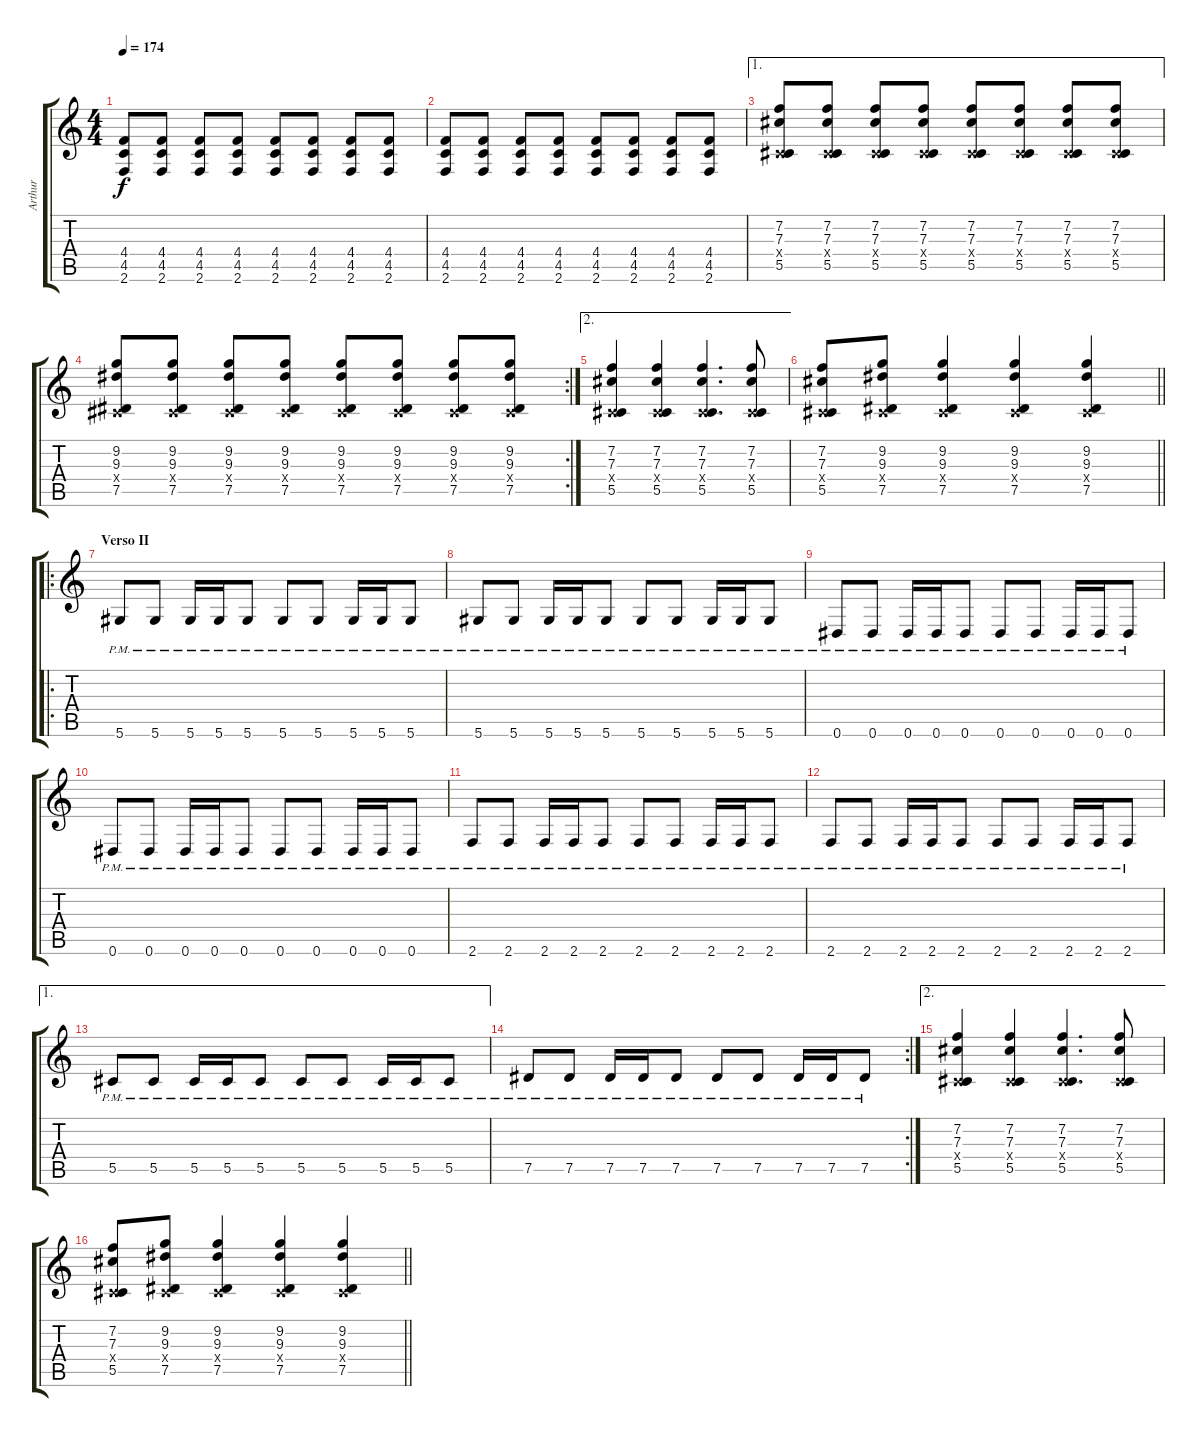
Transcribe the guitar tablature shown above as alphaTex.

\track ("Arthur" "Arthur") {instrument distortionguitar}
\staff {score tabs}
\tuning (Eb4 Bb3 Gb3 Db3 Ab2 Eb2) {hide}
\ts (4 4)
\tempo 174
\clef g2
\ks c
(4.4 4.5 2.6).8{dy f} (4.4 4.5 2.6).8 (4.4 4.5 2.6).8 (4.4 4.5 2.6).8 (4.4 4.5 2.6).8 (4.4 4.5 2.6).8 (4.4 4.5 2.6).8 (4.4 4.5 2.6).8 |
(4.4 4.5 2.6).8 (4.4 4.5 2.6).8 (4.4 4.5 2.6).8 (4.4 4.5 2.6).8 (4.4 4.5 2.6).8 (4.4 4.5 2.6).8 (4.4 4.5 2.6).8 (4.4 4.5 2.6).8 |
\ae 1
(7.2 7.3 0.4{x} 5.5).8 (7.2 7.3 0.4{x} 5.5).8 (7.2 7.3 0.4{x} 5.5).8 (7.2 7.3 0.4{x} 5.5).8 (7.2 7.3 0.4{x} 5.5).8 (7.2 7.3 0.4{x} 5.5).8 (7.2 7.3 0.4{x} 5.5).8 (7.2 7.3 0.4{x} 5.5).8 |
\rc 2
(9.2 9.3 0.4{x} 7.5).8 (9.2 9.3 0.4{x} 7.5).8 (9.2 9.3 0.4{x} 7.5).8 (9.2 9.3 0.4{x} 7.5).8 (9.2 9.3 0.4{x} 7.5).8 (9.2 9.3 0.4{x} 7.5).8 (9.2 9.3 0.4{x} 7.5).8 (9.2 9.3 0.4{x} 7.5).8 |
\ae 2
(7.2 7.3 0.4{x} 5.5).4 (7.2 7.3 0.4{x} 5.5).4 (7.2 7.3 0.4{x} 5.5).4{d} (7.2 7.3 0.4{x} 5.5).8 |
\barLineRight lightlight
(7.2 7.3 0.4{x} 5.5).8 (9.2 9.3 0.4{x} 7.5).8 (9.2 9.3 0.4{x} 7.5).4 (9.2 9.3 0.4{x} 7.5).4 (9.2 9.3 0.4{x} 7.5).4 |
\ro
\section ("" "Verso II")
5.6{pm}.8 5.6{pm}.8 5.6{pm}.16 5.6{pm}.16 5.6{pm}.8 5.6{pm}.8 5.6{pm}.8 5.6{pm}.16 5.6{pm}.16 5.6{pm}.8 |
5.6{pm}.8 5.6{pm}.8 5.6{pm}.16 5.6{pm}.16 5.6{pm}.8 5.6{pm}.8 5.6{pm}.8 5.6{pm}.16 5.6{pm}.16 5.6{pm}.8 |
0.6{pm}.8 0.6{pm}.8 0.6{pm}.16 0.6{pm}.16 0.6{pm}.8 0.6{pm}.8 0.6{pm}.8 0.6{pm}.16 0.6{pm}.16 0.6{pm}.8 |
0.6{pm}.8 0.6{pm}.8 0.6{pm}.16 0.6{pm}.16 0.6{pm}.8 0.6{pm}.8 0.6{pm}.8 0.6{pm}.16 0.6{pm}.16 0.6{pm}.8 |
2.6{pm}.8 2.6{pm}.8 2.6{pm}.16 2.6{pm}.16 2.6{pm}.8 2.6{pm}.8 2.6{pm}.8 2.6{pm}.16 2.6{pm}.16 2.6{pm}.8 |
2.6{pm}.8 2.6{pm}.8 2.6{pm}.16 2.6{pm}.16 2.6{pm}.8 2.6{pm}.8 2.6{pm}.8 2.6{pm}.16 2.6{pm}.16 2.6{pm}.8 |
\ae 1
5.5{pm}.8 5.5{pm}.8 5.5{pm}.16 5.5{pm}.16 5.5{pm}.8 5.5{pm}.8 5.5{pm}.8 5.5{pm}.16 5.5{pm}.16 5.5{pm}.8 |
\rc 2
7.5{pm}.8 7.5{pm}.8 7.5{pm}.16 7.5{pm}.16 7.5{pm}.8 7.5{pm}.8 7.5{pm}.8 7.5{pm}.16 7.5{pm}.16 7.5{pm}.8 |
\ae 2
(7.2 7.3 0.4{x} 5.5).4 (7.2 7.3 0.4{x} 5.5).4 (7.2 7.3 0.4{x} 5.5).4{d} (7.2 7.3 0.4{x} 5.5).8 |
\barLineRight lightlight
(7.2 7.3 0.4{x} 5.5).8 (9.2 9.3 0.4{x} 7.5).8 (9.2 9.3 0.4{x} 7.5).4 (9.2 9.3 0.4{x} 7.5).4 (9.2 9.3 0.4{x} 7.5).4
